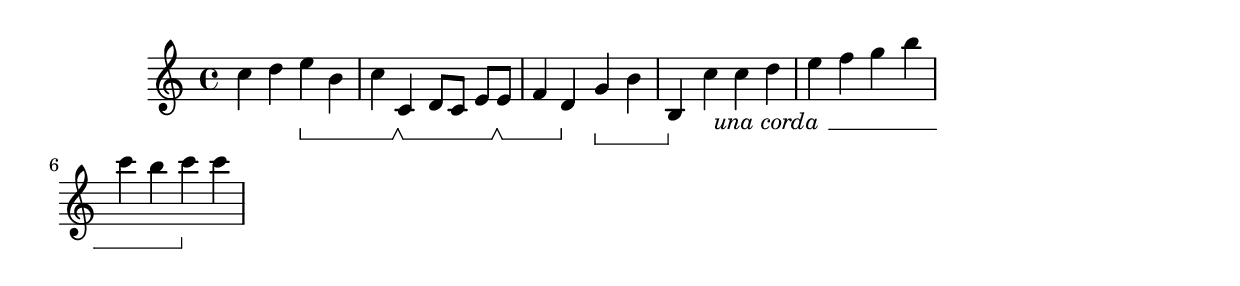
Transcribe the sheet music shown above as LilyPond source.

\version "2.7.13"

\header {

    texidoc = "The brackets of a piano pedal should start and end at
 the left side of the note. If a note is shared between two brackets,
 these ends are flared.

At a line-break, there are no vertical endings.  " }

\score {
     \relative c'' {
        \set Staff.pedalSustainStyle = #'bracket

        c4 d e \sustainDown b c c, \sustainUp \sustainDown  d8[ c]  e8[ 
	    e \sustainUp \sustainDown]  f4 d
        \sustainUp g \sustainDown b b, \sustainUp c'

        \set Staff.pedalUnaCordaStyle = #'mixed

        c4 d \unaCorda e f g
        b  | \break c b c \treCorde c
    }
    \layout { raggedright = ##t }
}
